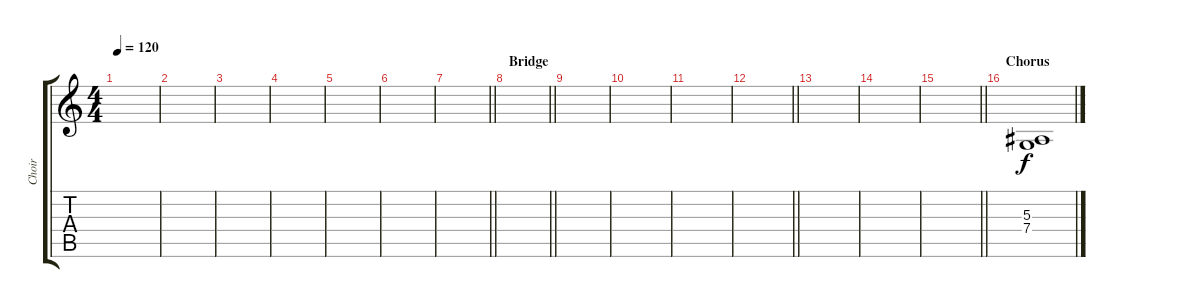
\track ("Choir" "Choir") {instrument choiraahs}
\staff {score tabs}
\tuning (D4 A3 F3 C3 G2 D2) {hide}
\ts (4 4)
\tempo 120
\clef g2
\ks c
|
|
|
|
|
|
\barLineRight lightlight
|
\section ("" "Bridge")
\barLineRight lightlight
|
|
|
|
\barLineRight lightlight
|
|
|
\barLineRight lightlight
|
\section ("" "Chorus")
(5.3 7.4).1
